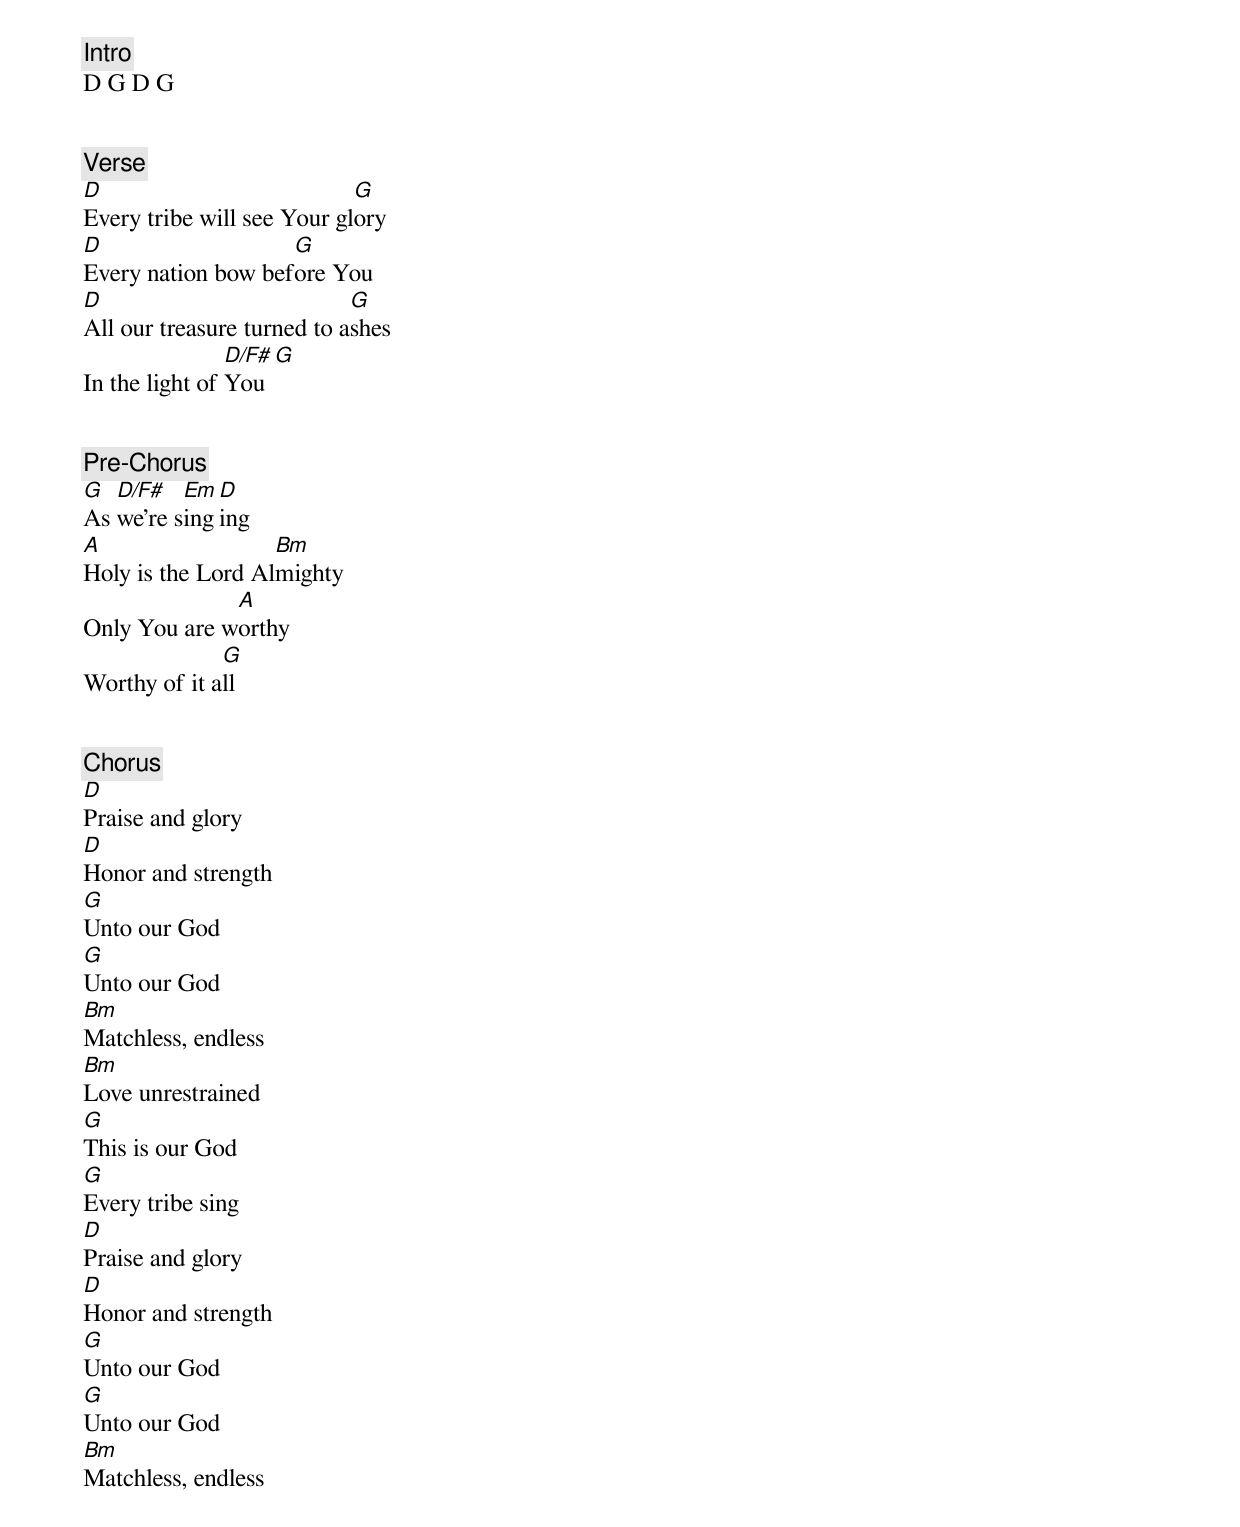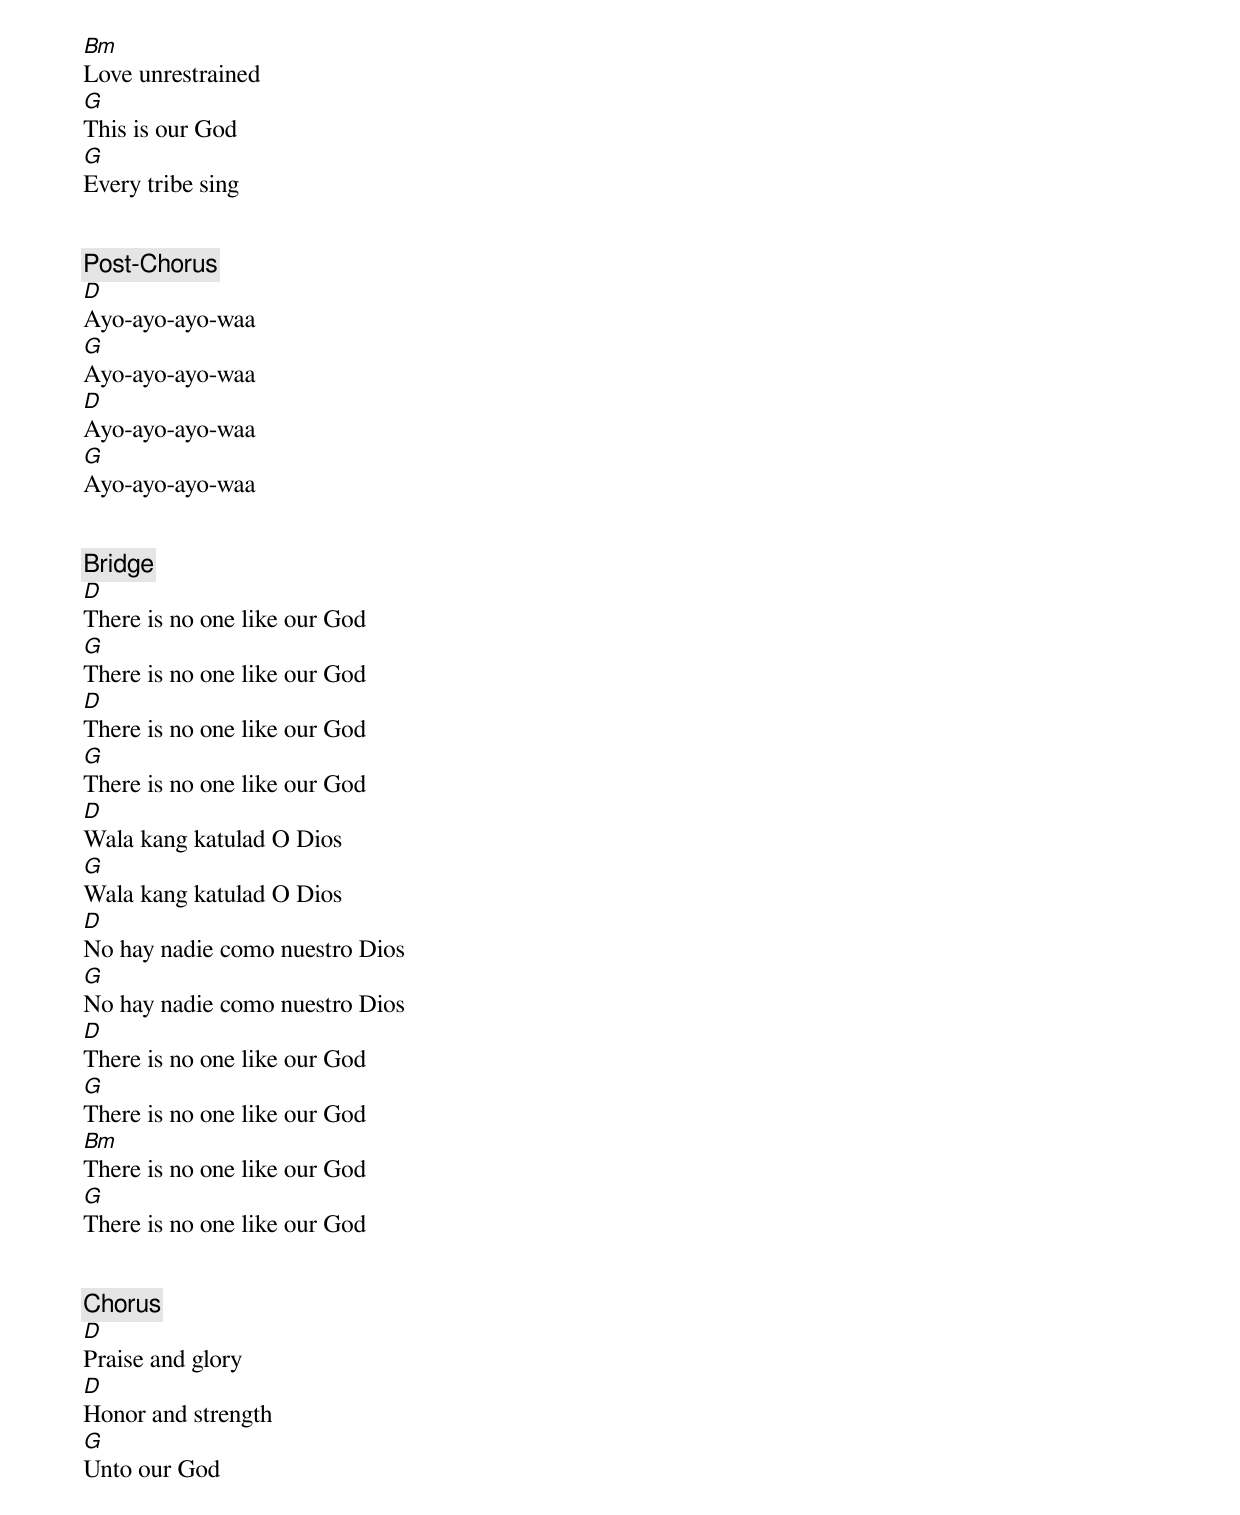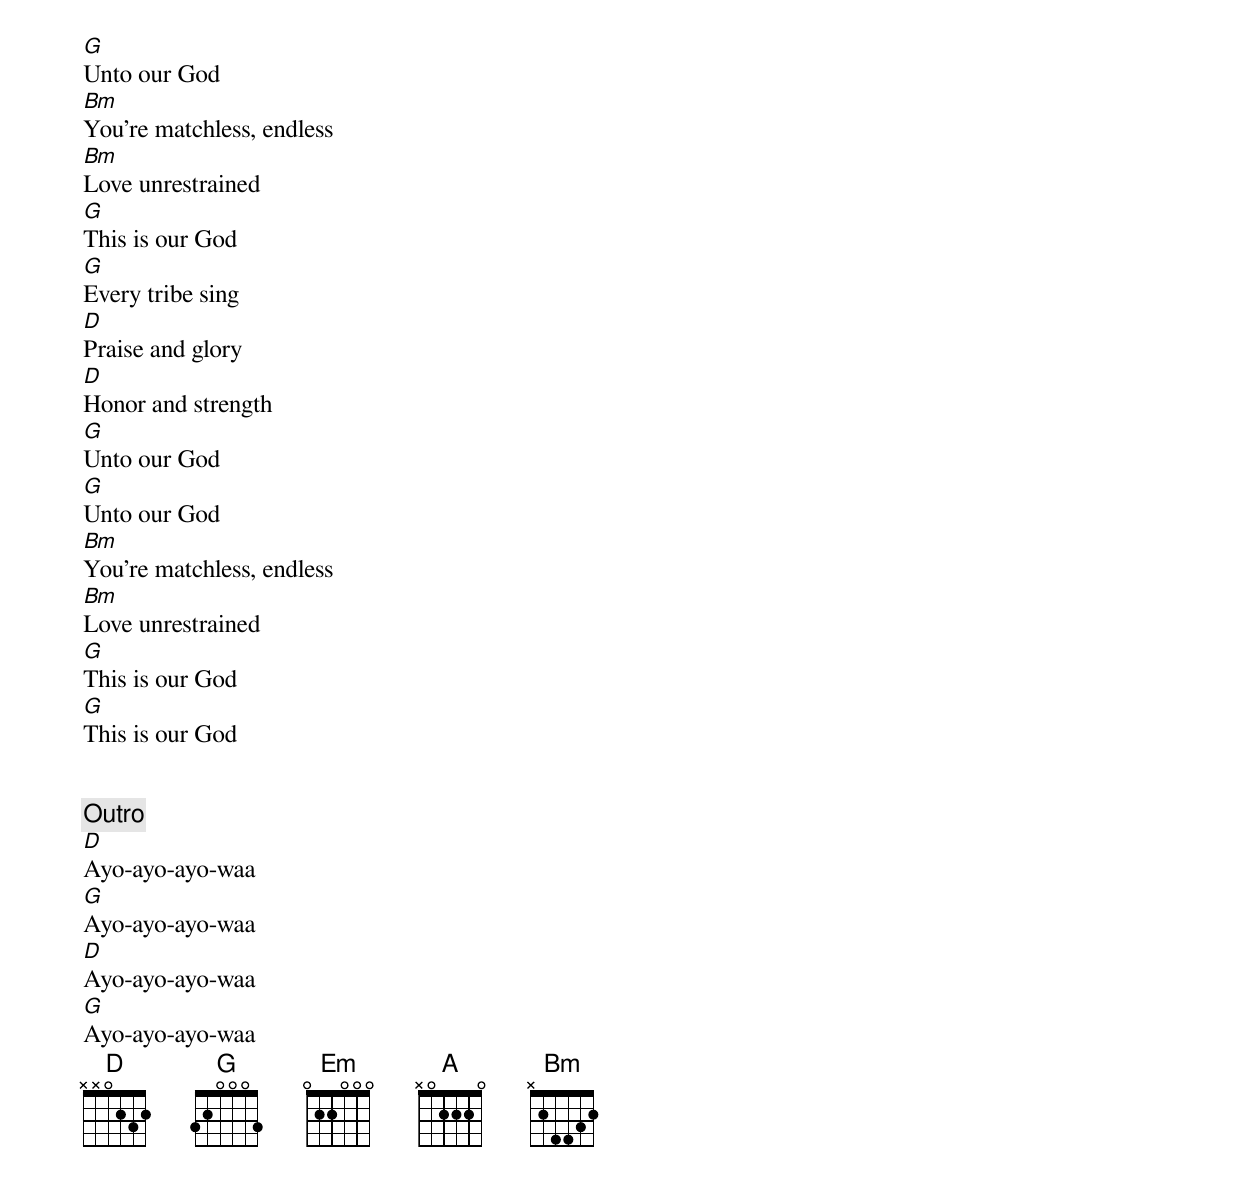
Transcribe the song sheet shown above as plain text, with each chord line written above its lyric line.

[Intro]
D G D G


[Verse]
D                           G
Every tribe will see Your glory
D                   G
Every nation bow before You
D                           G
All our treasure turned to ashes
                D/F# G
In the light of You


[Pre-Chorus]
G  D/F#   Em D
As we're singing
A                  Bm
Holy is the Lord Almighty
              A
Only You are worthy
              G
Worthy of it all


[Chorus]
D
Praise and glory
D
Honor and strength
G
Unto our God
G
Unto our God
Bm
Matchless, endless
Bm
Love unrestrained
G
This is our God
G
Every tribe sing
D
Praise and glory
D
Honor and strength
G
Unto our God
G
Unto our God
Bm
Matchless, endless
Bm
Love unrestrained
G
This is our God
G
Every tribe sing


[Post-Chorus]
D
Ayo-ayo-ayo-waa
G
Ayo-ayo-ayo-waa
D
Ayo-ayo-ayo-waa
G
Ayo-ayo-ayo-waa


[Bridge]
D
There is no one like our God
G
There is no one like our God
D
There is no one like our God
G
There is no one like our God
D
Wala kang katulad O Dios
G
Wala kang katulad O Dios
D
No hay nadie como nuestro Dios
G
No hay nadie como nuestro Dios
D
There is no one like our God
G
There is no one like our God
Bm
There is no one like our God
G
There is no one like our God


[Chorus]
D
Praise and glory
D
Honor and strength
G
Unto our God
G
Unto our God
Bm
You're matchless, endless
Bm
Love unrestrained
G
This is our God
G
Every tribe sing
D
Praise and glory
D
Honor and strength
G
Unto our God
G
Unto our God
Bm
You're matchless, endless
Bm
Love unrestrained
G
This is our God
G
This is our God


[Outro]
D
Ayo-ayo-ayo-waa
G
Ayo-ayo-ayo-waa
D
Ayo-ayo-ayo-waa
G
Ayo-ayo-ayo-waa
